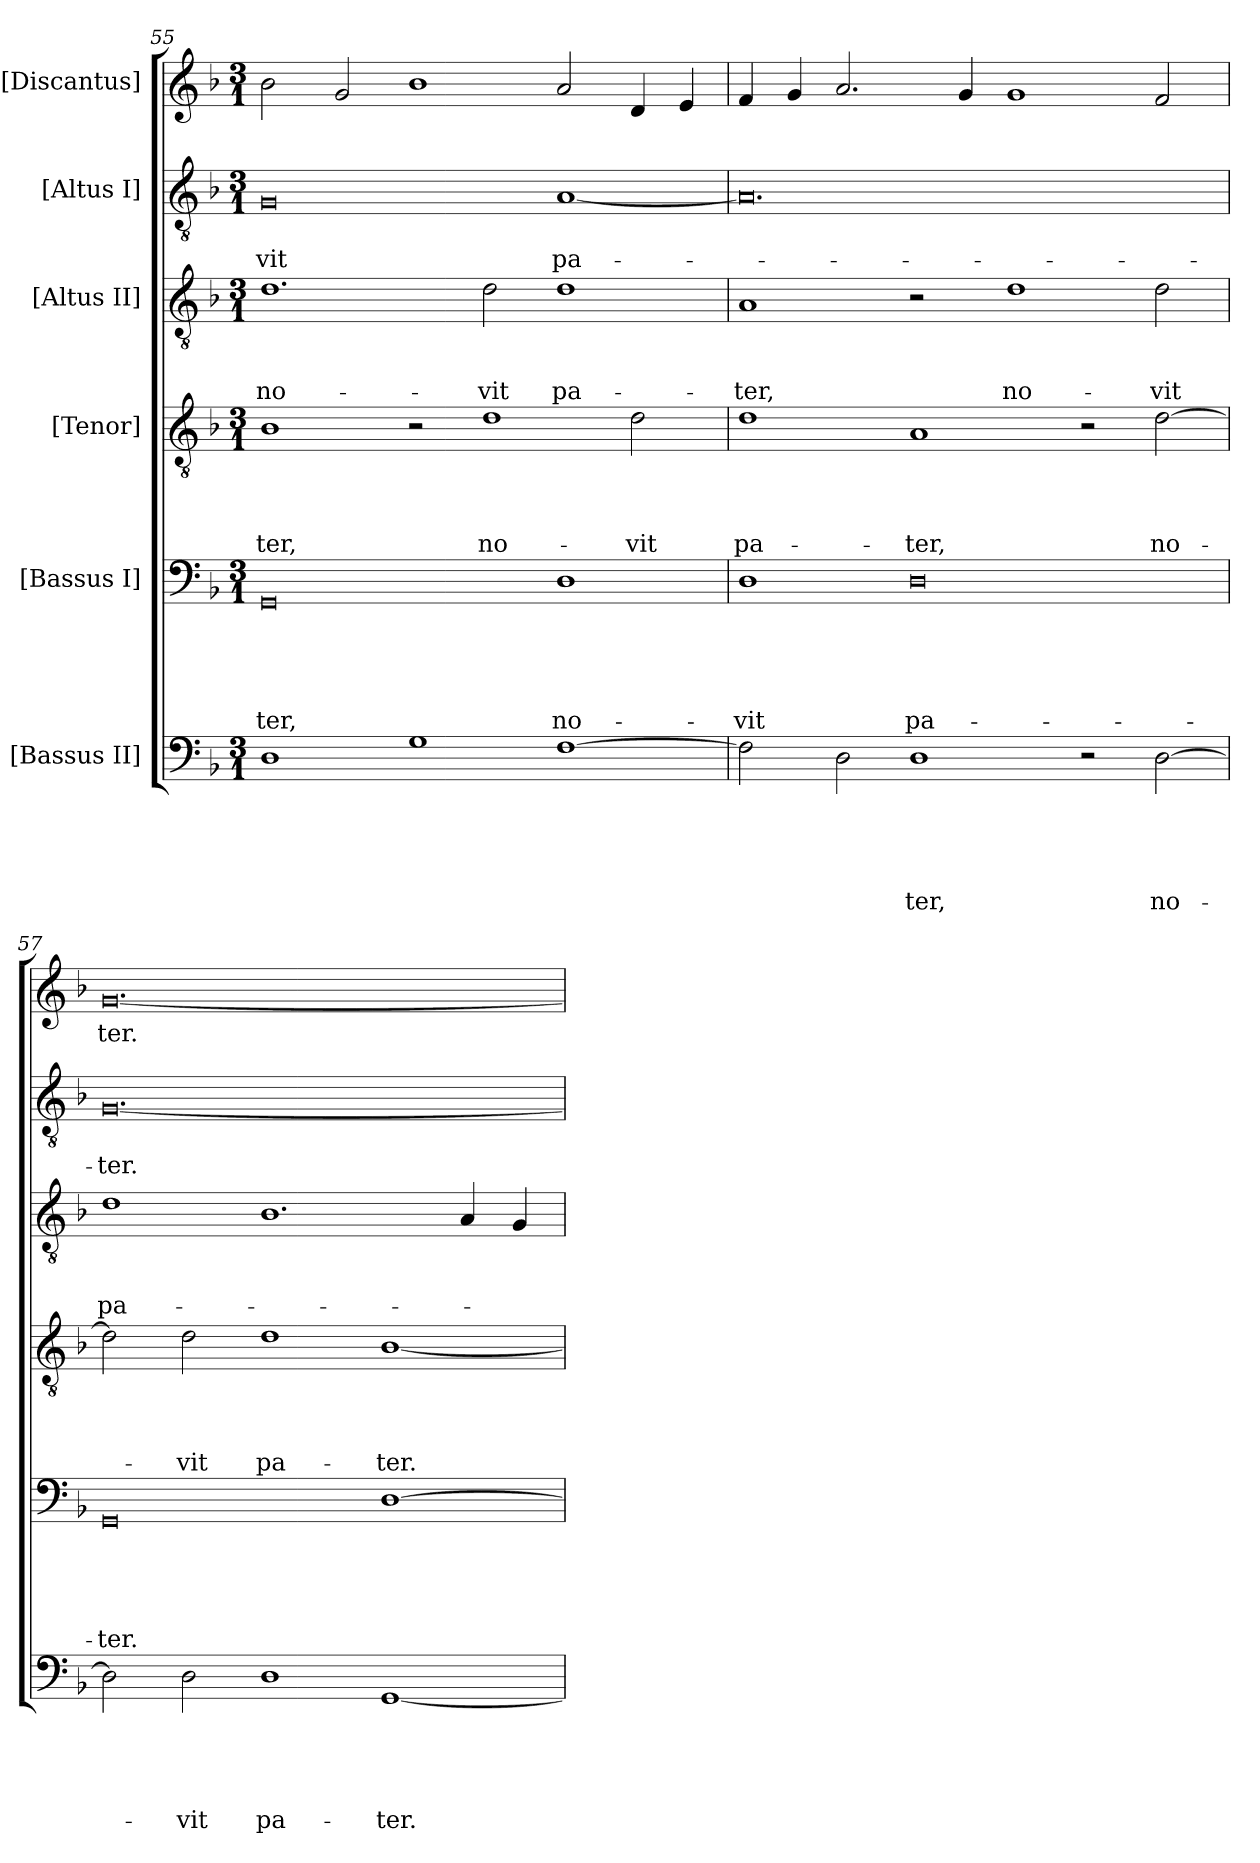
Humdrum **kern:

**kern	**text	**text	**text	**text	**text	**kern	**text	**text	**text	**text	**text	**kern	**text	**text	**text	**text	**kern	**text	**text	**text	**kern	**text	**text	**kern	**text
*part6	*part6	*part6	*part6	*part6	*part6	*part5	*part5	*part5	*part5	*part5	*part5	*part4	*part4	*part4	*part4	*part4	*part3	*part3	*part3	*part3	*part2	*part2	*part2	*part1	*part1
*staff6	*staff6	*staff6	*staff6	*staff6	*staff6	*staff5	*staff5	*staff5	*staff5	*staff5	*staff5	*staff4	*staff4	*staff4	*staff4	*staff4	*staff3	*staff3	*staff3	*staff3	*staff2	*staff2	*staff2	*staff1	*staff1
*I"[Bassus II]	*	*	*	*	*	*I"[Bassus I]	*	*	*	*	*	*I"[Tenor]	*	*	*	*	*I"[Altus II]	*	*	*	*I"[Altus I]	*	*	*I"[Discantus]	*
*clefF4	*	*	*	*	*	*clefF4	*	*	*	*	*	*clefGv2	*	*	*	*	*clefGv2	*	*	*	*clefGv2	*	*	*clefG2	*
*k[b-]	*	*	*	*	*	*k[b-]	*	*	*	*	*	*k[b-]	*	*	*	*	*k[b-]	*	*	*	*k[b-]	*	*	*k[b-]	*
*M3/1	*	*	*	*	*	*M3/1	*	*	*	*	*	*M3/1	*	*	*	*	*M3/1	*	*	*	*M3/1	*	*	*M3/1	*
=55	=55	=55	=55	=55	=55	=55	=55	=55	=55	=55	=55	=55	=55	=55	=55	=55	=55	=55	=55	=55	=55	=55	=55	=55	=55
1D\	.	.	.	.	.	0GG/	.	.	.	.	-ter,	1B-/	.	.	.	-ter,	1.d/	.	.	no-	0G/	.	-vit	2b-\	.
.	.	.	.	.	.	.	.	.	.	.	.	.	.	.	.	.	.	.	.	.	.	.	.	2g/	.
1G\	.	.	.	.	.	.	.	.	.	.	.	2r	.	.	.	.	.	.	.	.	.	.	.	1b-\	.
.	.	.	.	.	.	.	.	.	.	.	.	1d/	.	.	.	no-	2d\	.	.	-vit	.	.	.	.	.
[1F\	.	.	.	.	.	1D\	.	.	.	.	no-	.	.	.	.	.	1d/	.	.	pa-	[1A/	.	pa-	2a/	.
.	.	.	.	.	.	.	.	.	.	.	.	2d\	.	.	.	-vit	.	.	.	.	.	.	.	4d/	.
.	.	.	.	.	.	.	.	.	.	.	.	.	.	.	.	.	.	.	.	.	.	.	.	4e/	.
=56	=56	=56	=56	=56	=56	=56	=56	=56	=56	=56	=56	=56	=56	=56	=56	=56	=56	=56	=56	=56	=56	=56	=56	=56	=56
2F\]	.	.	.	.	.	1D\	.	.	.	.	-vit	1d/	.	.	.	pa-	1A\	.	.	-ter,	0.A/]	.	.	4f/	.
.	.	.	.	.	.	.	.	.	.	.	.	.	.	.	.	.	.	.	.	.	.	.	.	4g/	.
2D\	.	.	.	.	.	.	.	.	.	.	.	.	.	.	.	.	.	.	.	.	.	.	.	2.a/	.
1D\	.	.	.	.	-ter,	0D\	.	.	.	.	pa-	1A\	.	.	.	-ter,	2r	.	.	.	.	.	.	.	.
.	.	.	.	.	.	.	.	.	.	.	.	.	.	.	.	.	.	.	.	.	.	.	.	4g/	.
.	.	.	.	.	.	.	.	.	.	.	.	.	.	.	.	.	1d/	.	.	no-	.	.	.	1g/	.
2r	.	.	.	.	.	.	.	.	.	.	.	2r	.	.	.	.	.	.	.	.	.	.	.	.	.
[2D\	.	.	.	.	no-	.	.	.	.	.	.	[2d\	.	.	.	no-	2d\	.	.	-vit	.	.	.	2f/	.
=57	=57	=57	=57	=57	=57	=57	=57	=57	=57	=57	=57	=57	=57	=57	=57	=57	=57	=57	=57	=57	=57	=57	=57	=57	=57
2D\]	.	.	.	.	.	0GG/	.	.	.	.	-ter.	2d\]	.	.	.	.	1d\	.	.	pa-	[0.G/	.	-ter.	[0.g/	-ter.
2D\	.	.	.	.	-vit	.	.	.	.	.	.	2d\	.	.	.	-vit	.	.	.	.	.	.	.	.	.
1D\	.	.	.	.	pa-	.	.	.	.	.	.	1d/	.	.	.	pa-	1.B-\	.	.	.	.	.	.	.	.
[1GG/	.	.	.	.	-ter.	[1D\	.	.	.	.	.	[1B-/	.	.	.	-ter.	.	.	.	.	.	.	.	.	.
.	.	.	.	.	.	.	.	.	.	.	.	.	.	.	.	.	4A/	.	.	.	.	.	.	.	.
.	.	.	.	.	.	.	.	.	.	.	.	.	.	.	.	.	4G/	.	.	.	.	.	.	.	.
=	=	=	=	=	=	=	=	=	=	=	=	=	=	=	=	=	=	=	=	=	=	=	=	=	=
*-	*-	*-	*-	*-	*-	*-	*-	*-	*-	*-	*-	*-	*-	*-	*-	*-	*-	*-	*-	*-	*-	*-	*-	*-	*-
